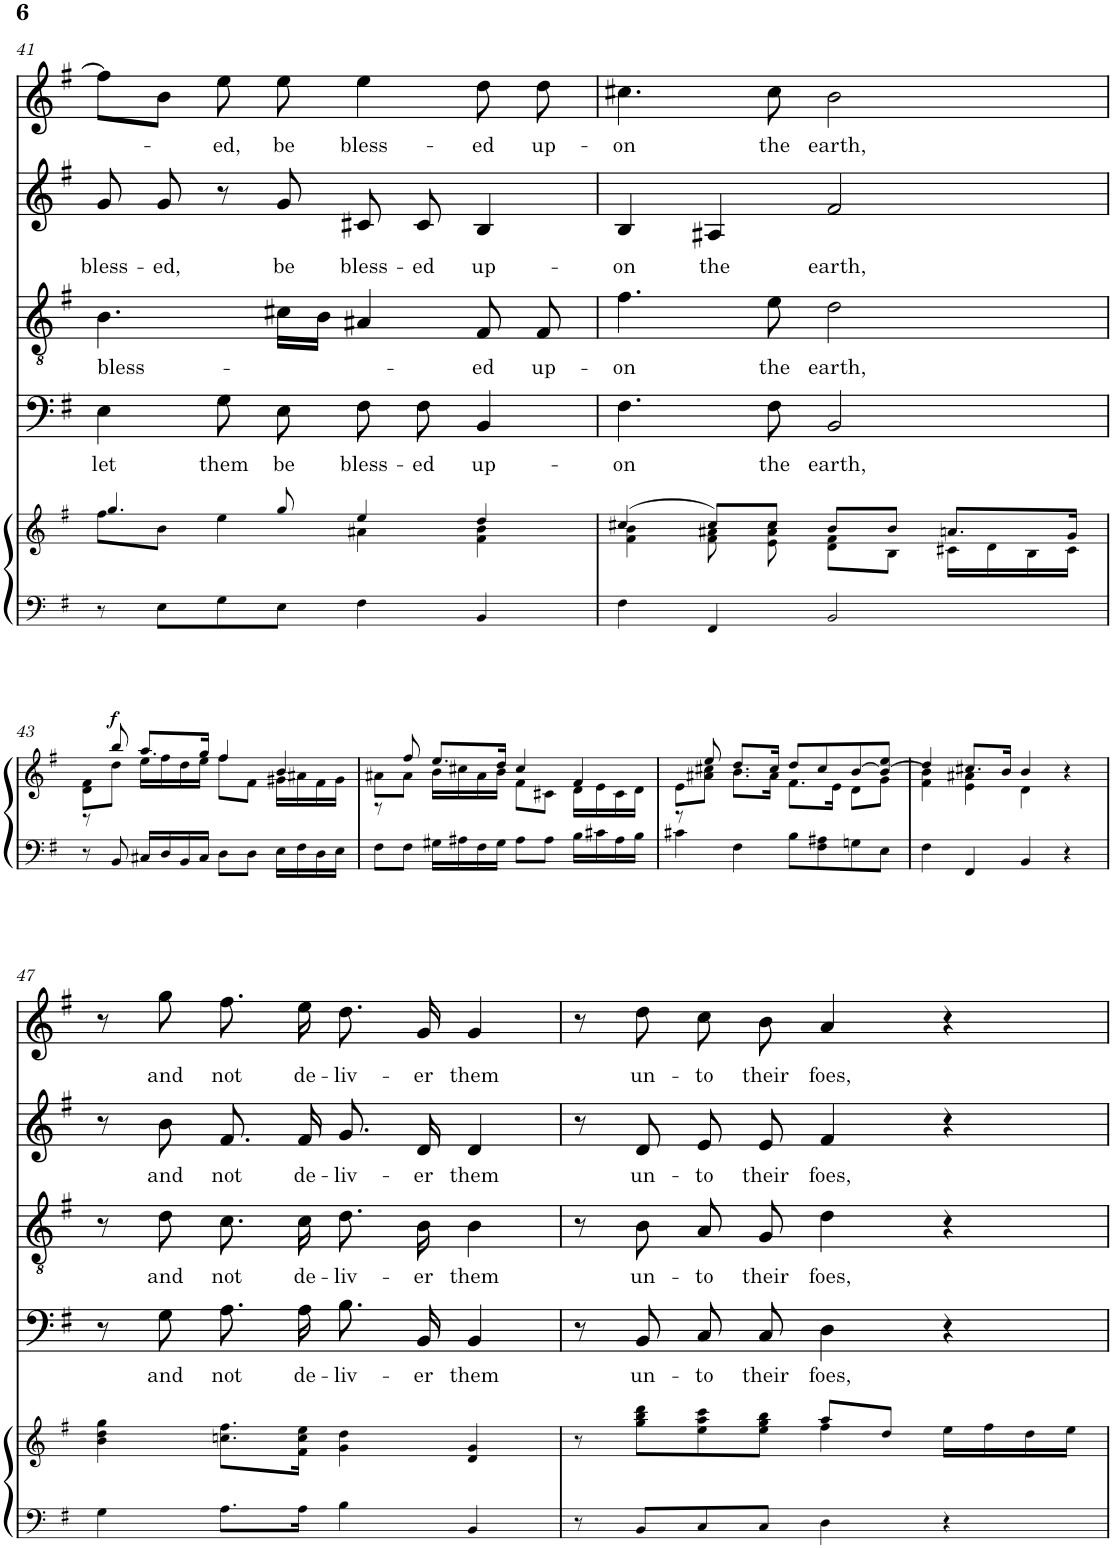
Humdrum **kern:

**kern	**kern	**dynam	**kern	**text	**kern	**text	**kern	**text	**kern	**text
*part5	*part5	*part5	*part4	*part4	*part3	*part3	*part2	*part2	*part1	*part1
*staff6	*staff5	*staff5/6	*staff4	*staff4	*staff3	*staff3	*staff2	*staff2	*staff1	*staff1
*I"Piano	*	*	*I"Basso	*	*I"Tenore	*	*I"Alto	*	*I"Canto	*
*I'Pno	*	*	*	*	*	*	*	*	*	*
!!LO:PB:g=z
*clefF4	*clefG2	*	*clefF4	*	*clefGv2	*	*clefG2	*	*clefG2	*
*k[f#]	*k[f#]	*	*k[f#]	*	*k[f#]	*	*k[f#]	*	*k[f#]	*
*G:	*G:	*	*G:	*	*G:	*	*G:	*	*G:	*
*M4/4	*M4/4	*	*M4/4	*	*M4/4	*	*M4/4	*	*M4/4	*
*met(c)	*met(c)	*	*met(c)	*	*met(c)	*	*met(c)	*	*met(c)	*
=41	=41	=41	=41	=41	=41	=41	=41	=41	=41	=41
*	*^	*	*	*	*	*	*	*	*	*
!	!	!	!	!	!LO:LY:b	!	!LO:LY:b	!	!LO:LY:b	!	!
8r	4.gg-/	8ff\L	.	4E-\	let	4.B-\	bless-	8g-/L	bless-	8ff\L]	.
!	!	!	!	!	!	!	!	!	!LO:LY:b	!	!
8E-\L	.	8b-\J	.	.	.	.	.	8g-/J	-ed,	8b-\J	.
!	!	!	!	!	!LO:LY:b	!	!	!	!	!	!LO:LY:b
8G-\	.	4ee-\	.	8G-\L	them	.	.	8r	.	8ee-\	ed,
!	!	!	!	!	!LO:LY:b	!	!	!	!LO:LY:b	!	!LO:LY:b
8E-\J	8gg-/	.	.	8E-\J	be	16cn\LL	.	8g-/	be	8ee-\	be
.	.	.	.	.	.	16B-\JJ	.	.	.	.	.
!	!	!	!	!	!LO:LY:b	!	!	!	!LO:LY:b	!	!LO:LY:b
4F\	4ee-/	4an\	.	8F\L	bless-	4An/	.	8cn/L	bless-	4ee-\	bless-
!	!	!	!	!	!LO:LY:b	!	!	!	!LO:LY:b	!	!
.	.	.	.	8F\J	-ed	.	.	8c/J	-ed	.	.
!	!	!	!	!	!LO:LY:b	!	!LO:LY:b	!	!LO:LY:b	!	!LO:LY:b
4BB-/	4dd-/	4f\ 4b-\	.	4BB-/	up-	8F/	ed	4B-/	up-	8dd-\	-ed
!	!	!	!	!	!	!	!LO:LY:b	!	!	!	!LO:LY:b
.	.	.	.	.	.	8F/	up-	.	.	8dd-\	up-
=42	=42	=42	=42	=42	=42	=42	=42	=42	=42	=42	=42
!	!	!	!	!	!LO:LY:b	!	!LO:LY:b	!	!LO:LY:b	!	!LO:LY:b
4F\	(4ccn/	4f\ 4b-\	.	4.F\	-on	4.f\	-on	4B-/	-on	4.ccn\	-on
!	!	!	!	!	!	!	!	!	!LO:LY:b	!	!
4FF/	8cc/L)	8f\ 8an\	.	.	.	.	.	4An/	the	.	.
!	!	!	!	!	!LO:LY:b	!	!LO:LY:b	!	!	!	!LO:LY:b
.	8cc/J	8e-\ 8a\ 8cc\	.	8F\	the	8e-\	the	.	.	8cc\	the
!	!	!	!	!	!LO:LY:b	!	!LO:LY:b	!	!LO:LY:b	!	!LO:LY:b
2BB-/	8b-/L	8d-\ 8f\L	.	2BB-/	earth,	2d-\	earth,	2f/	earth,	2b-\	earth,
.	8b-/J	8B-\J	.	.	.	.	.	.	.	.	.
.	8.a-X/L	16cn\LL	.	.	.	.	.	.	.	.	.
.	.	16d-\	.	.	.	.	.	.	.	.	.
.	.	16B-\	.	.	.	.	.	.	.	.	.
.	16g-/Jk	16c\JJ	.	.	.	.	.	.	.	.	.
!!LO:LB:g=z
=43	=43	=43	=43	=43	=43	=43	=43	=43	=43	=43	=43
8r	8d-\ 8f\L	8r	.	1r	.	1r	.	1r	.	1r	.
!	!	!	!LO:DY:a	!	!	!	!	!	!	!	!
8BB-/	8dd-\J	8bb-/	f	.	.	.	.	.	.	.	.
16Cn/LL	16ee-\LL	8.aa-/L	.	.	.	.	.	.	.	.	.
16D-/	16ff\	.	.	.	.	.	.	.	.	.	.
16BB-/	16dd-\	.	.	.	.	.	.	.	.	.	.
16C/JJ	16ee-\JJ	16gg-/Jk	.	.	.	.	.	.	.	.	.
8D-\L	8ff\L	4ff/	.	.	.	.	.	.	.	.	.
8D-\J	8f\J	.	.	.	.	.	.	.	.	.	.
16E-\LL	16gn\LL	4b-/	.	.	.	.	.	.	.	.	.
16F\	16an\	.	.	.	.	.	.	.	.	.	.
16D-\	16f\	.	.	.	.	.	.	.	.	.	.
16E-\JJ	16g\JJ	.	.	.	.	.	.	.	.	.	.
=44	=44	=44	=44	=44	=44	=44	=44	=44	=44	=44	=44
8F\L	8an\L	8r	.	1r	.	1r	.	1r	.	1r	.
8F\J	8a\J	8ff/	.	.	.	.	.	.	.	.	.
16Gn\LL	16b-\LL	8.ee-/L	.	.	.	.	.	.	.	.	.
16An\	16ccn\	.	.	.	.	.	.	.	.	.	.
16F\	16a\	.	.	.	.	.	.	.	.	.	.
16G\JJ	16b-\JJ	16dd-/Jk	.	.	.	.	.	.	.	.	.
8A\L	8f\L	4cc/	.	.	.	.	.	.	.	.	.
8A\J	8cn\J	.	.	.	.	.	.	.	.	.	.
16B-\LL	16d-\LL	4f/	.	.	.	.	.	.	.	.	.
16cn\	16e-\	.	.	.	.	.	.	.	.	.	.
16A\	16c\	.	.	.	.	.	.	.	.	.	.
16B-\JJ	16d-\JJ	.	.	.	.	.	.	.	.	.	.
=45	=45	=45	=45	=45	=45	=45	=45	=45	=45	=45	=45
4cn\	8e-\L	8r	.	1r	.	1r	.	1r	.	1r	.
.	8an\ 8ccn\J	8ee-/	.	.	.	.	.	.	.	.	.
4F\	8.b-\L	8.dd-/L	.	.	.	.	.	.	.	.	.
.	16a\Jk	16cc/Jk	.	.	.	.	.	.	.	.	.
8B-\L	8.f\L	8dd-/L	.	.	.	.	.	.	.	.	.
8F\ 8An\	.	8cc/	.	.	.	.	.	.	.	.	.
.	16e-\Jk	.	.	.	.	.	.	.	.	.	.
8G-X\	8d-\L	[8b-/	.	.	.	.	.	.	.	.	.
8E-\J	8g-\J	8b-/_ 8ee-/J	.	.	.	.	.	.	.	.	.
=46	=46	=46	=46	=46	=46	=46	=46	=46	=46	=46	=46
4F\	4dd-/	4f\ 4b-\]	.	1r	.	1r	.	1r	.	1r	.
4FF/	8.ccn/L	4e-\ 4an\	.	.	.	.	.	.	.	.	.
.	16b-/Jk	.	.	.	.	.	.	.	.	.	.
4BB-/	4b-/	4d-\	.	.	.	.	.	.	.	.	.
4r	4r	4ryy	.	.	.	.	.	.	.	.	.
*	*v	*v	*	*	*	*	*	*	*	*	*
!!LO:LB:g=z
=47	=47	=47	=47	=47	=47	=47	=47	=47	=47	=47
4G-\	4b-\ 4dd-\ 4gg-\	.	8r	.	8r	.	8r	.	8r	.
!	!	!	!	!LO:LY:b	!	!LO:LY:b	!	!LO:LY:b	!	!LO:LY:b
.	.	.	8G-\	and	8d-\	and	8b-\	and	8gg-\	and
!	!	!	!	!LO:LY:b	!	!LO:LY:b	!	!LO:LY:b	!	!LO:LY:b
8.A-\L	8.cc-X\ 8.ff\L	.	8.A-\L	not	8.c-\	not	8.f/L	not	8.ff\	not
!	!	!	!	!LO:LY:b	!	!LO:LY:b	!	!LO:LY:b	!	!LO:LY:b
16A-\Jk	16f\ 16cc-\ 16ee-\Jk	.	16A-\Jk	de-	16c-\	de-	16f/Jk	de-	16ee-\	de-
!	!	!	!	!LO:LY:b	!	!LO:LY:b	!	!LO:LY:b	!	!LO:LY:b
4B-\	4g-\ 4dd-\	.	8.B-\L	-liv-	8.d-\	-liv-	8.g-/L	-liv-	8.dd-\	-liv-
!	!	!	!	!LO:LY:b	!	!LO:LY:b	!	!LO:LY:b	!	!LO:LY:b
.	.	.	16BB-\Jk	-er	16B-\	-er	16d-/Jk	-er	16g-/	-er
!	!	!	!	!LO:LY:b	!	!LO:LY:b	!	!LO:LY:b	!	!LO:LY:b
4BB-/	4d-/ 4g-/	.	4BB-/	them	4B-\	them	4d-/	them	4g-/	them
=48	=48	=48	=48	=48	=48	=48	=48	=48	=48	=48
*	*^	*	*	*	*	*	*	*	*	*
8r	8r	2ryy	.	8r	.	8r	.	8r	.	8r	.
!	!	!	!	!	!LO:LY:b	!	!LO:LY:b	!	!LO:LY:b	!	!LO:LY:b
8BB-/L	8gg-\ 8bb-\ 8ddd-\L	.	.	8BB-/	un-	8B-\	un-	8d-/	un-	8dd-\	un-
!	!	!	!	!	!LO:LY:b	!	!LO:LY:b	!	!LO:LY:b	!	!LO:LY:b
8C-/	8ee-\ 8aa-\ 8ccc-\	.	.	8C-/L	-to	8A-/	-to	8e-/L	-to	8cc-\	-to
!	!	!	!	!	!LO:LY:b	!	!LO:LY:b	!	!LO:LY:b	!	!LO:LY:b
8C-/J	8ee-\ 8gg-\ 8bb-\J	.	.	8C-/J	their	8G-/	their	8e-/J	their	8b-\	their
!	!	!	!	!	!LO:LY:b	!	!LO:LY:b	!	!LO:LY:b	!	!LO:LY:b
4D-\	4ff\	8aa-/L	.	4D-\	foes,	4d-\	foes,	4f/	foes,	4a-/	foes,
.	.	8dd-/J	.	.	.	.	.	.	.	.	.
4r	16ee-\LL	4ryy	.	4r	.	4r	.	4r	.	4r	.
.	16ff\	.	.	.	.	.	.	.	.	.	.
.	16dd-\	.	.	.	.	.	.	.	.	.	.
.	16ee-\JJ	.	.	.	.	.	.	.	.	.	.
*	*v	*v	*	*	*	*	*	*	*	*	*
=	=	=	=	=	=	=	=	=	=	=
*-	*-	*-	*-	*-	*-	*-	*-	*-	*-	*-
